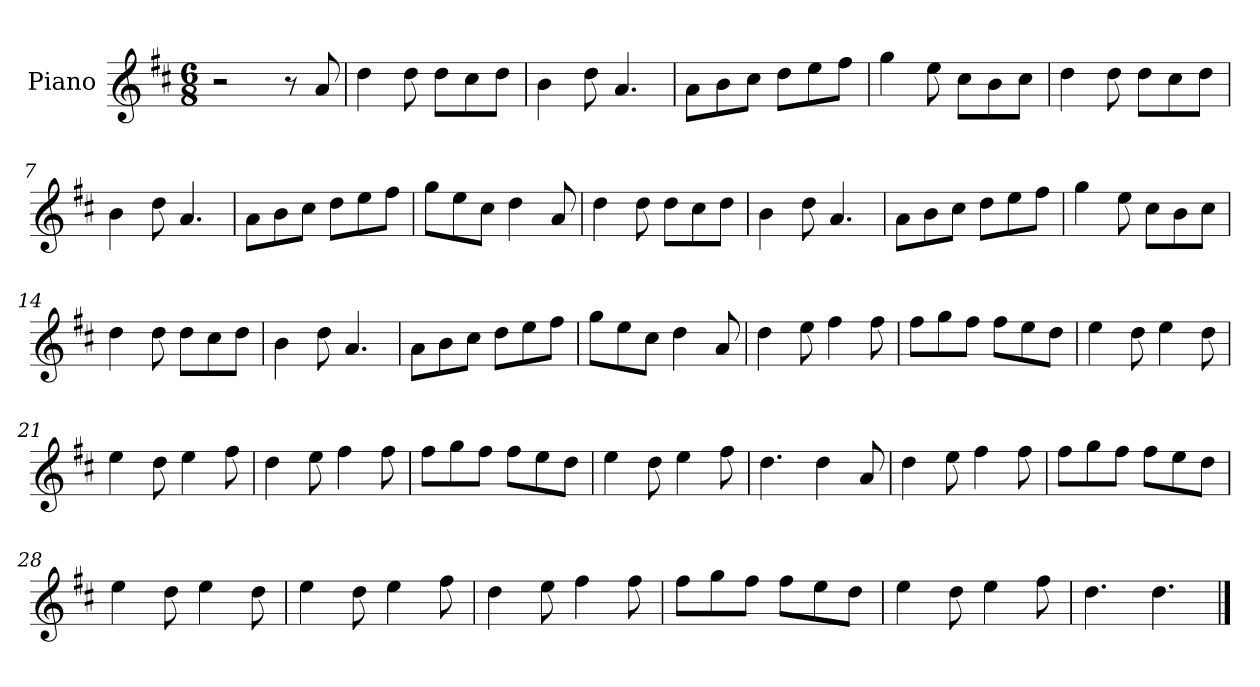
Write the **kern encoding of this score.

**kern
*part1
*staff1
*I"Piano
*I'Pno
*clefG2
*k[f#c#]
*M6/8
=1
2r
8r
8a/
=2
4dd\
8dd\
8dd\L
8cc#\
8dd\J
=3
4b\
8dd\
4.a/
=4
8a\L
8b\
8cc#\J
8dd\L
8ee\
8ff#\J
=5
4gg\
8ee\
8cc#\L
8b\
8cc#\J
=6
4dd\
8dd\
8dd\L
8cc#\
8dd\J
=7
4b\
8dd\
4.a/
=8
8a\L
8b\
8cc#\J
8dd\L
8ee\
8ff#\J
=9
8gg\L
8ee\
8cc#\J
4dd\
8a/
=10
4dd\
8dd\
8dd\L
8cc#\
8dd\J
=11
4b\
8dd\
4.a/
=12
8a\L
8b\
8cc#\J
8dd\L
8ee\
8ff#\J
=13
4gg\
8ee\
8cc#\L
8b\
8cc#\J
=14
4dd\
8dd\
8dd\L
8cc#\
8dd\J
=15
4b\
8dd\
4.a/
=16
8a\L
8b\
8cc#\J
8dd\L
8ee\
8ff#\J
=17
8gg\L
8ee\
8cc#\J
4dd\
8a/
=18
4dd\
8ee\
4ff#\
8ff#\
=19
8ff#\L
8gg\
8ff#\J
8ff#\L
8ee\
8dd\J
=20
4ee\
8dd\
4ee\
8dd\
=21
4ee\
8dd\
4ee\
8ff#\
=22
4dd\
8ee\
4ff#\
8ff#\
=23
8ff#\L
8gg\
8ff#\J
8ff#\L
8ee\
8dd\J
=24
4ee\
8dd\
4ee\
8ff#\
=25
4.dd\
4dd\
8a/
=26
4dd\
8ee\
4ff#\
8ff#\
=27
8ff#\L
8gg\
8ff#\J
8ff#\L
8ee\
8dd\J
=28
4ee\
8dd\
4ee\
8dd\
=29
4ee\
8dd\
4ee\
8ff#\
=30
4dd\
8ee\
4ff#\
8ff#\
=31
8ff#\L
8gg\
8ff#\J
8ff#\L
8ee\
8dd\J
=32
4ee\
8dd\
4ee\
8ff#\
=33
4.dd\
4.dd\
==
*-
